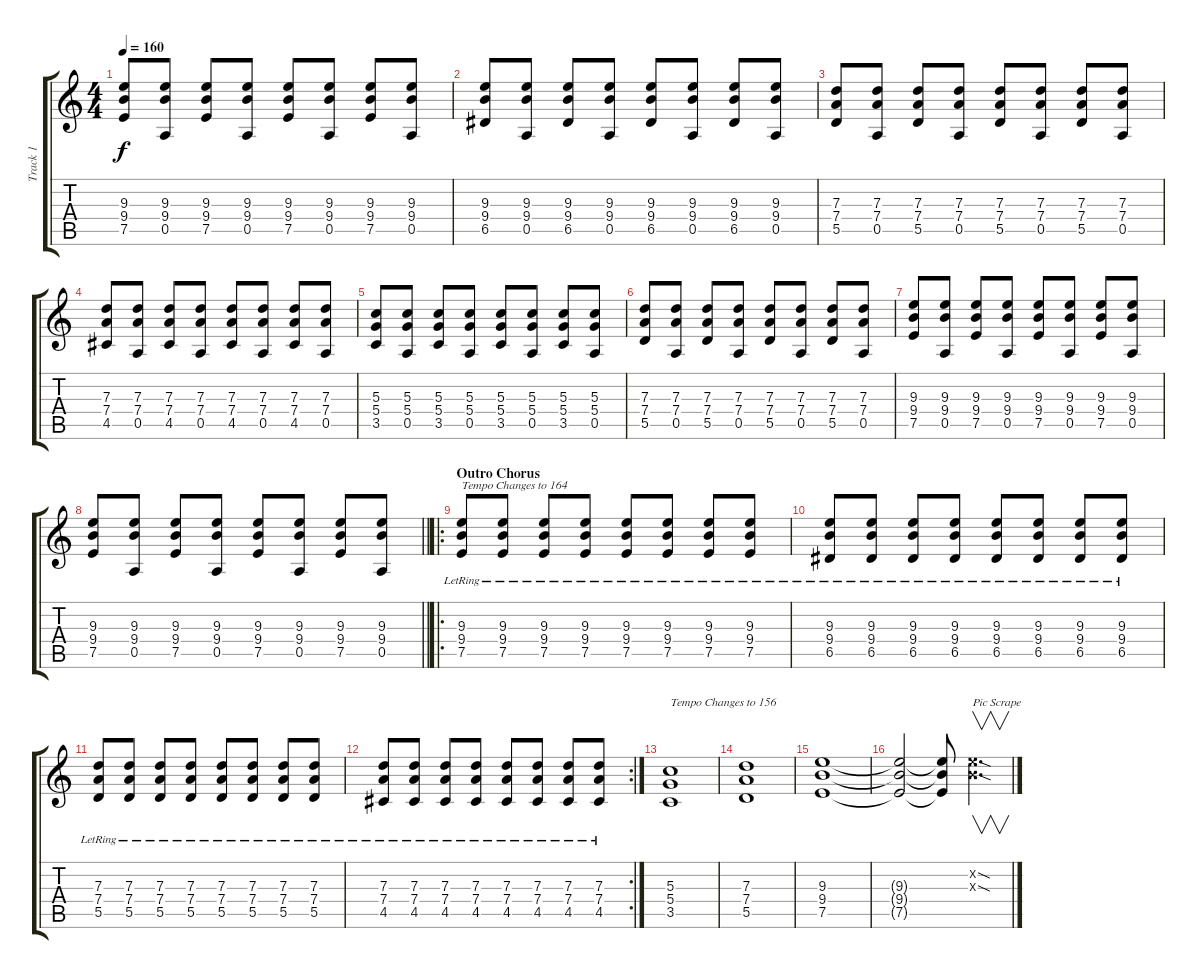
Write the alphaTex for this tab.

\track ("Track 1" "Track 1") {instrument electricguitarclean}
\staff {score tabs}
\tuning (E4 B3 G3 D3 A2 E2) {hide}
\ts (4 4)
\tempo 160
\clef g2
\ks c
(9.3 9.4 7.5).8{dy f} (9.3 9.4 0.5).8 (9.3 9.4 7.5).8 (9.3 9.4 0.5).8 (9.3 9.4 7.5).8 (9.3 9.4 0.5).8 (9.3 9.4 7.5).8 (9.3 9.4 0.5).8 |
(9.3 9.4 6.5).8 (9.3 9.4 0.5).8 (9.3 9.4 6.5).8 (9.3 9.4 0.5).8 (9.3 9.4 6.5).8 (9.3 9.4 0.5).8 (9.3 9.4 6.5).8 (9.3 9.4 0.5).8 |
(7.3 7.4 5.5).8 (7.3 7.4 0.5).8 (7.3 7.4 5.5).8 (7.3 7.4 0.5).8 (7.3 7.4 5.5).8 (7.3 7.4 0.5).8 (7.3 7.4 5.5).8 (7.3 7.4 0.5).8 |
(7.3 7.4 4.5).8 (7.3 7.4 0.5).8 (7.3 7.4 4.5).8 (7.3 7.4 0.5).8 (7.3 7.4 4.5).8 (7.3 7.4 0.5).8 (7.3 7.4 4.5).8 (7.3 7.4 0.5).8 |
(5.3 5.4 3.5).8 (5.3 5.4 0.5).8 (5.3 5.4 3.5).8 (5.3 5.4 0.5).8 (5.3 5.4 3.5).8 (5.3 5.4 0.5).8 (5.3 5.4 3.5).8 (5.3 5.4 0.5).8 |
(7.3 7.4 5.5).8 (7.3 7.4 0.5).8 (7.3 7.4 5.5).8 (7.3 7.4 0.5).8 (7.3 7.4 5.5).8 (7.3 7.4 0.5).8 (7.3 7.4 5.5).8 (7.3 7.4 0.5).8 |
(9.3 9.4 7.5).8 (9.3 9.4 0.5).8 (9.3 9.4 7.5).8 (9.3 9.4 0.5).8 (9.3 9.4 7.5).8 (9.3 9.4 0.5).8 (9.3 9.4 7.5).8 (9.3 9.4 0.5).8 |
\barLineRight lightlight
(9.3 9.4 7.5).8 (9.3 9.4 0.5).8 (9.3 9.4 7.5).8 (9.3 9.4 0.5).8 (9.3 9.4 7.5).8 (9.3 9.4 0.5).8 (9.3 9.4 7.5).8 (9.3 9.4 0.5).8 |
\ro
\section ("" "Outro Chorus")
(9.3{lr} 9.4{lr} 7.5{lr}).8{txt "Tempo Changes to 164"} (9.3{lr} 9.4{lr} 7.5{lr}).8 (9.3{lr} 9.4{lr} 7.5{lr}).8 (9.3{lr} 9.4{lr} 7.5{lr}).8 (9.3{lr} 9.4{lr} 7.5{lr}).8 (9.3{lr} 9.4{lr} 7.5{lr}).8 (9.3{lr} 9.4{lr} 7.5{lr}).8 (9.3{lr} 9.4{lr} 7.5{lr}).8 |
(9.3{lr} 9.4{lr} 6.5{lr}).8 (9.3{lr} 9.4{lr} 6.5{lr}).8 (9.3{lr} 9.4{lr} 6.5{lr}).8 (9.3{lr} 9.4{lr} 6.5{lr}).8 (9.3{lr} 9.4{lr} 6.5{lr}).8 (9.3{lr} 9.4{lr} 6.5{lr}).8 (9.3{lr} 9.4{lr} 6.5{lr}).8 (9.3{lr} 9.4{lr} 6.5{lr}).8 |
(7.3{lr} 7.4{lr} 5.5{lr}).8 (7.3{lr} 7.4{lr} 5.5{lr}).8 (7.3{lr} 7.4{lr} 5.5{lr}).8 (7.3{lr} 7.4{lr} 5.5{lr}).8 (7.3{lr} 7.4{lr} 5.5{lr}).8 (7.3{lr} 7.4{lr} 5.5{lr}).8 (7.3{lr} 7.4{lr} 5.5{lr}).8 (7.3{lr} 7.4{lr} 5.5{lr}).8 |
\rc 2
(7.3{lr} 7.4{lr} 4.5{lr}).8 (7.3{lr} 7.4{lr} 4.5{lr}).8 (7.3{lr} 7.4{lr} 4.5{lr}).8 (7.3{lr} 7.4{lr} 4.5{lr}).8 (7.3{lr} 7.4{lr} 4.5{lr}).8 (7.3{lr} 7.4{lr} 4.5{lr}).8 (7.3{lr} 7.4{lr} 4.5{lr}).8 (7.3{lr} 7.4{lr} 4.5{lr}).8 |
(5.3 5.4 3.5).1{txt "Tempo Changes to 156"} |
(7.3 7.4 5.5).1 |
(9.3 9.4 7.5).1 |
(9.3{t} 9.4{t} 7.5{t}).2 (9.3{t} 9.4{t} 7.5{t}).8 (0.2{sod x} 9.3{sod x}).4{v d txt "Pic Scrape"}
